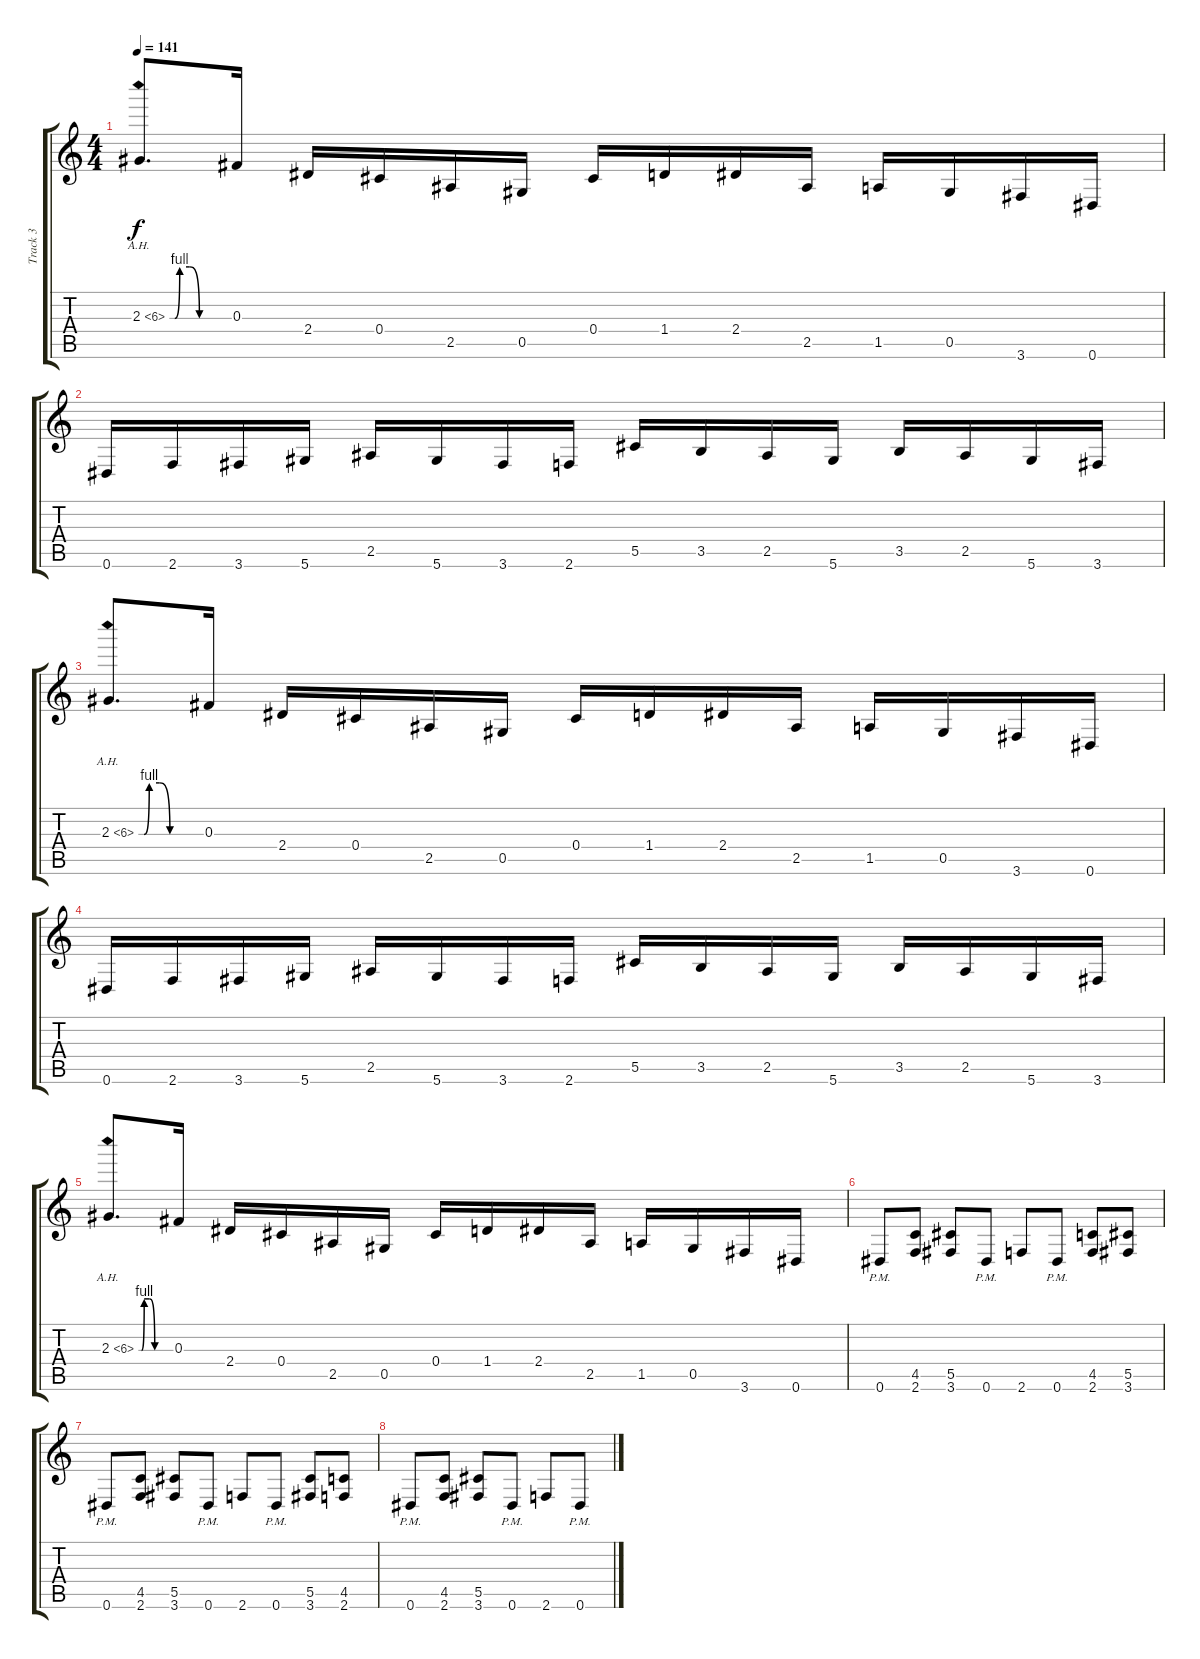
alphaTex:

\track ("Track 3" "Track 3") {instrument distortionguitar}
\staff {score tabs}
\tuning (Eb4 Bb3 Gb3 Db3 Ab2 Eb2) {hide}
\ts (4 4)
\tempo 141
\clef g2
\ks c
2.3{be (custom 0 0 5 0 10 4 20 4 30 0 60 0) ah 4}.8{d dy f} 0.3.16 2.4.16 0.4.16 2.5.16 0.5.16 0.4.16 1.4.16 2.4.16 2.5.16 1.5.16 0.5.16 3.6.16 0.6.16 |
0.6.16 2.6.16 3.6.16 5.6.16 2.5.16 5.6.16 3.6.16 2.6.16 5.5.16 3.5.16 2.5.16 5.6.16 3.5.16 2.5.16 5.6.16 3.6.16 |
2.3{be (custom 0 0 5 0 10 4 20 4 30 0 60 0) ah 4}.8{d} 0.3.16 2.4.16 0.4.16 2.5.16 0.5.16 0.4.16 1.4.16 2.4.16 2.5.16 1.5.16 0.5.16 3.6.16 0.6.16 |
0.6.16 2.6.16 3.6.16 5.6.16 2.5.16 5.6.16 3.6.16 2.6.16 5.5.16 3.5.16 2.5.16 5.6.16 3.5.16 2.5.16 5.6.16 3.6.16 |
2.3{be (custom 0 0 5 0 10 4 20 4 30 0 60 0) ah 4}.8{d} 0.3.16 2.4.16 0.4.16 2.5.16 0.5.16 0.4.16 1.4.16 2.4.16 2.5.16 1.5.16 0.5.16 3.6.16 0.6.16 |
0.6{pm}.8 (4.5 2.6).8 (5.5 3.6).8 0.6{pm}.8 2.6.8 0.6{pm}.8 (4.5 2.6).8 (5.5 3.6).8 |
0.6{pm}.8 (4.5 2.6).8 (5.5 3.6).8 0.6{pm}.8 2.6.8 0.6{pm}.8 (5.5 3.6).8 (4.5 2.6).8 |
0.6{pm}.8 (4.5 2.6).8 (5.5 3.6).8 0.6{pm}.8 2.6.8 0.6{pm}.8
